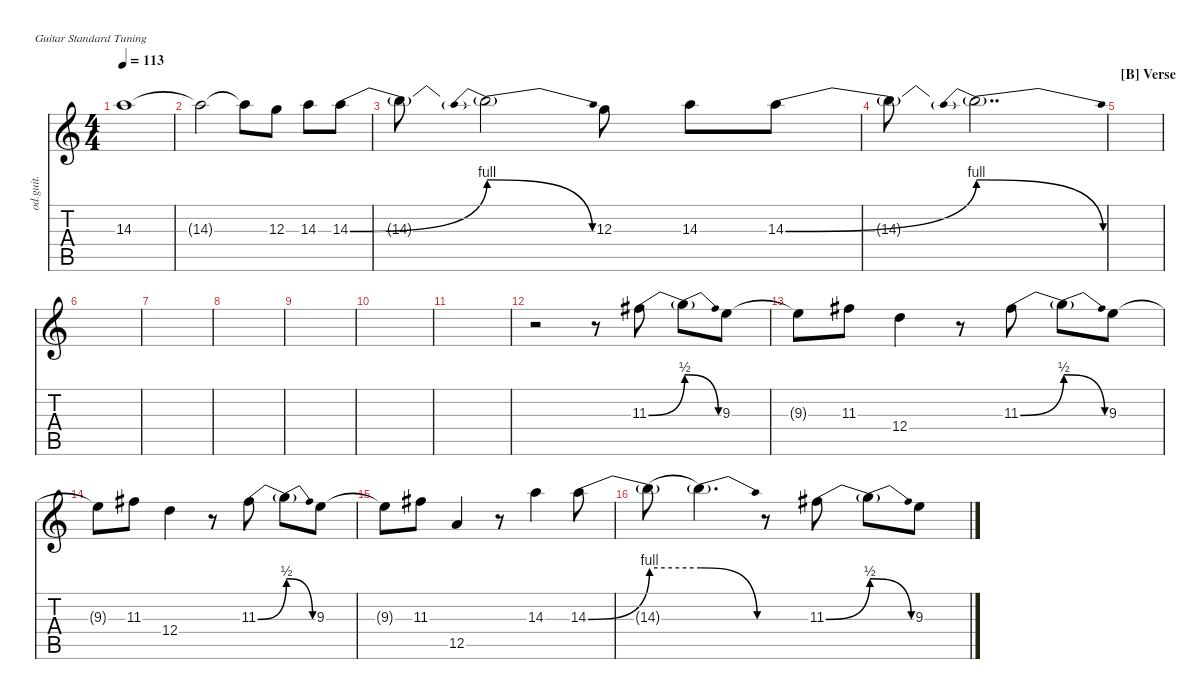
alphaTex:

\defaultSystemsLayout 4
\hideDynamics
\bracketExtendMode nobrackets
\otherSystemsTrackNameOrientation horizontal
\track ("Overdriven Guitar" "od.guit.") {instrument overdrivenguitar}
\staff {score tabs}
\tuning (E4 B3 G3 D3 A2 E2)
\ts (4 4)
\tempo 113
\clef g2
\ks c
14.3.1{dy mf} |
14.3{t}.2 14.3{t}.8 12.3.8 14.3.8 14.3{be (bend 0 0 15 4)}.8 |
14.3{t}.8 14.3{be (prebendrelease 0 4 2.4 0) t}.2 12.3.8 14.3.8 14.3{be (bend 0 0 15 4)}.8 |
14.3{t}.8 14.3{be (prebendrelease 0 4 1.2 0) t}.2{dd} |
\section ("B" "Verse")
|
|
|
|
|
|
|
r.2 r.8 11.3{be (bend 0 0 16.2 2)}.8 11.3{be (release 0 2 5.3999999999999995 0) t}.8 9.3.8 |
9.3{t}.8 11.3.8 12.4.4 r.8 11.3{be (bend 0 0 16.2 2)}.8 11.3{be (release 0 2 5.3999999999999995 0) t}.8 9.3.8 |
9.3{t}.8 11.3.8 12.4.4 r.8 11.3{be (bend 0 0 16.2 2)}.8 11.3{be (release 0 2 5.3999999999999995 0) t}.8 9.3.8 |
9.3{t}.8 11.3.8 12.5.4 r.8 14.3.4 14.3{be (bend 0 0 15 4)}.8 |
14.3{be (hold 0 4 60 4) t}.8 14.3{be (release 0 4 2.4 0) t}.4{d} r.8 11.3{be (bend 0 0 16.2 2)}.8 11.3{be (release 0 2 5.3999999999999995 0) t}.8 9.3.8
